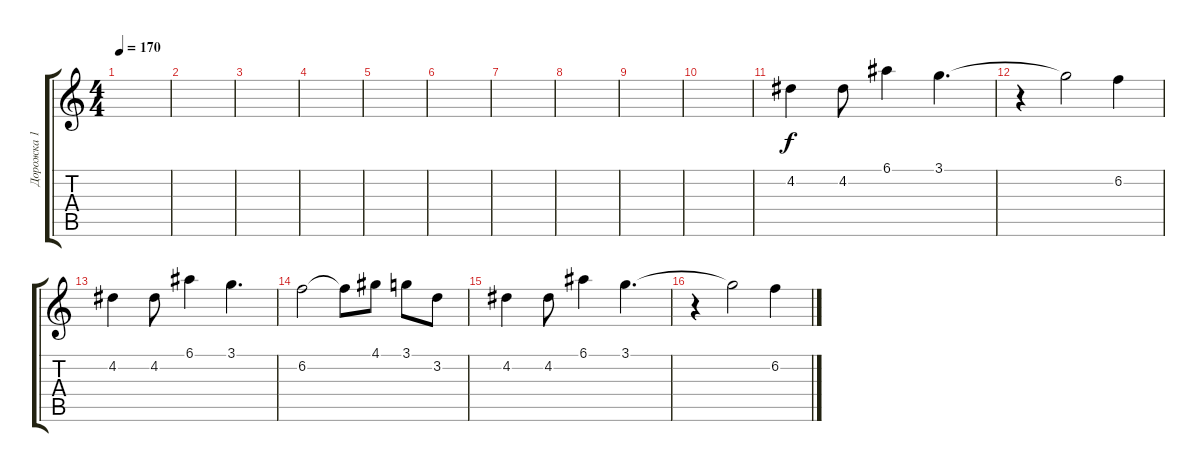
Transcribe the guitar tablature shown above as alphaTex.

\track ("Дорожка 1" "Дорожка 1") {instrument distortionguitar}
\staff {score tabs}
\tuning (E4 B3 G3 D3 A2 E2) {hide}
\ts (4 4)
\tempo 170
\clef g2
\ks c
|
|
|
|
|
|
|
|
|
|
4.2.4 4.2.8 6.1.4 3.1.4{d} |
r.4 3.1{t}.2 6.2.4 |
4.2.4 4.2.8 6.1.4 3.1.4{d} |
6.2.2 6.2{t}.8 4.1.8 3.1.8 3.2.8 |
4.2.4 4.2.8 6.1.4 3.1.4{d} |
r.4 3.1{t}.2 6.2.4
